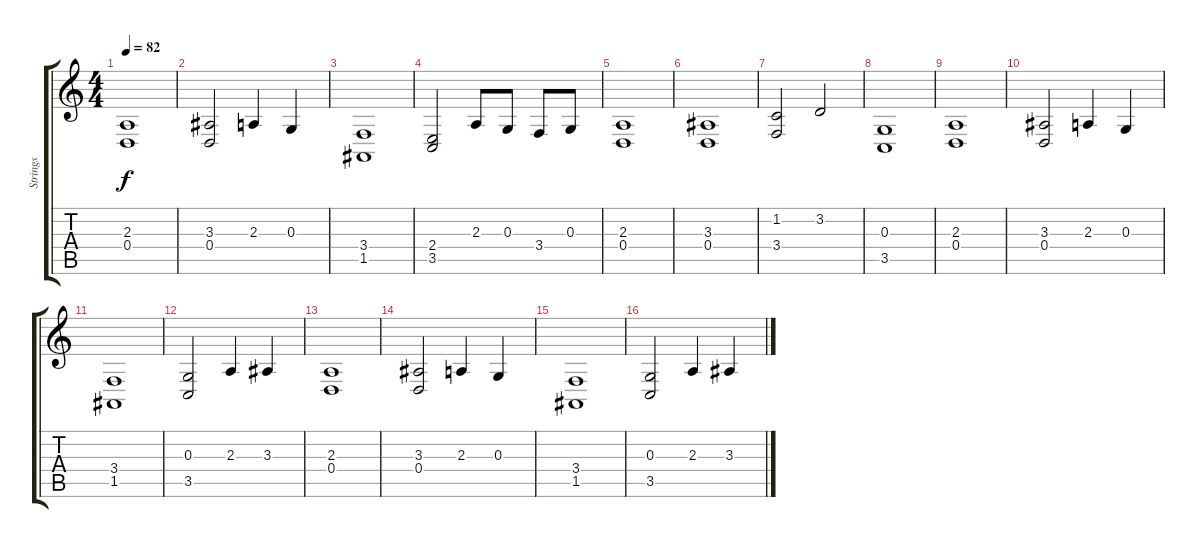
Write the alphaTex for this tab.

\track ("Strings" "Strings") {instrument stringensemble1}
\staff {score tabs}
\tuning (E4 B3 G3 D3 A2 E2) {hide}
\ts (4 4)
\tempo 82
\clef g2
\ks c
(2.3 0.4).1{dy f instrument stringensemble1} |
(3.3 0.4).2 2.3.4 0.3.4 |
(3.4 1.5).1 |
(2.4 3.5).2 2.3.8 0.3.8 3.4.8 0.3.8 |
(2.3 0.4).1 |
(3.3 0.4).1 |
(1.2 3.4).2 3.2.2 |
(0.3 3.5).1 |
(2.3 0.4).1 |
(3.3 0.4).2 2.3.4 0.3.4 |
(3.4 1.5).1 |
(0.3 3.5).2 2.3.4 3.3.4 |
(2.3 0.4).1 |
(3.3 0.4).2 2.3.4 0.3.4 |
(3.4 1.5).1 |
(0.3 3.5).2 2.3.4 3.3.4
